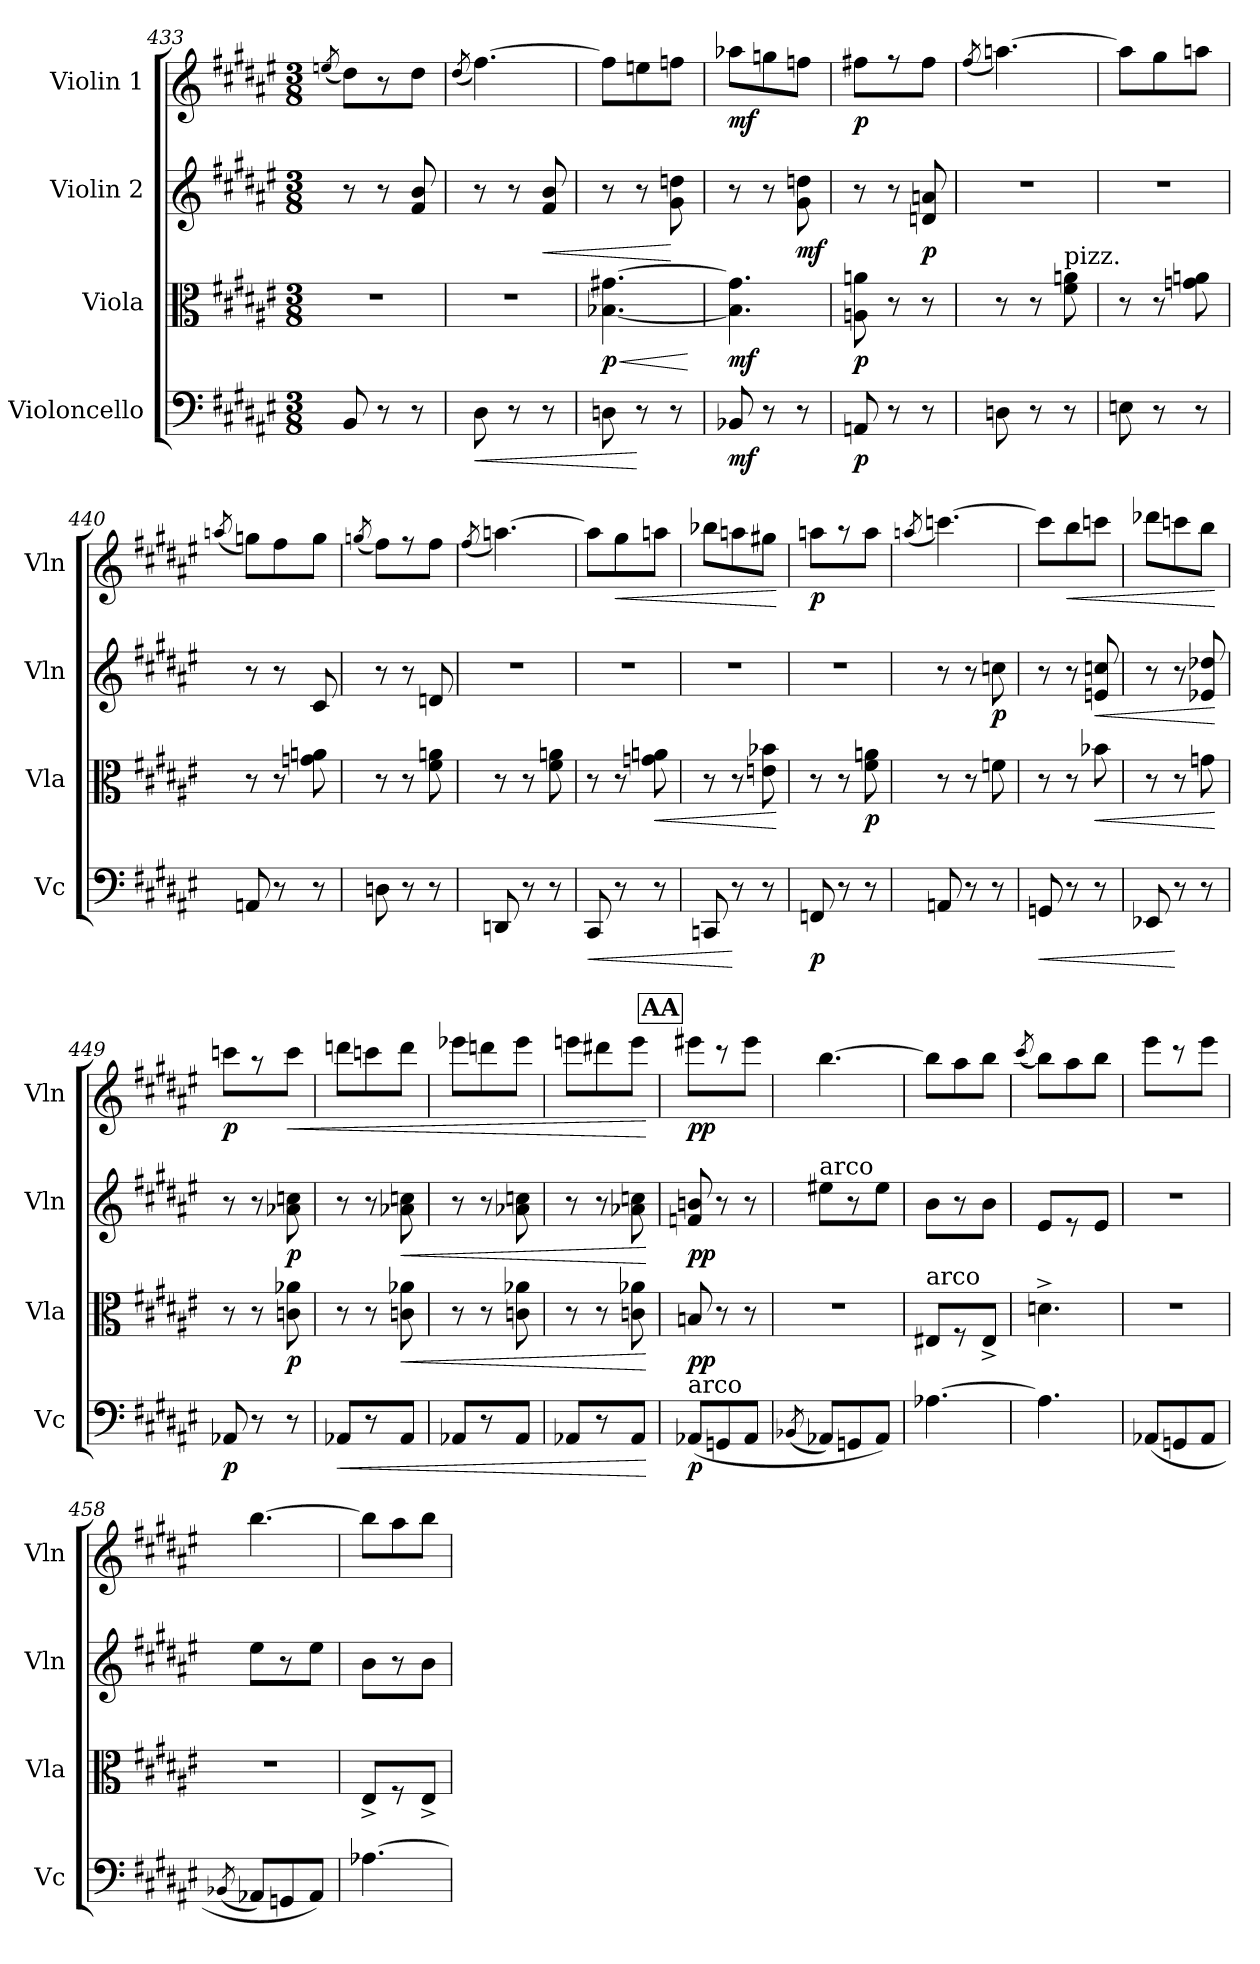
**kern	**dynam	**kern	**dynam	**kern	**dynam	**kern	**dynam
*part4	*part4	*part3	*part3	*part2	*part2	*part1	*part1
*staff4	*staff4	*staff3	*staff3	*staff2	*staff2	*staff1	*staff1
*I"Violoncello	*	*I"Viola	*	*I"Violin 2	*	*I"Violin 1	*
*I'Vc	*	*I'Vla	*	*I'Vln	*	*I'Vln	*
*clefF4	*	*clefC3	*	*clefG2	*	*clefG2	*
*k[f#c#g#d#a#e#]	*	*k[f#c#g#d#a#e#]	*	*k[f#c#g#d#a#e#]	*	*k[f#c#g#d#a#e#]	*
*M3/8	*	*M3/8	*	*M3/8	*	*M3/8	*
=433	=433	=433	=433	=433	=433	=433	=433
.	.	.	.	.	.	(<8qeen/	.
8BB/	.	4.r	.	8r	.	8dd#\L)	.
8r	.	.	.	8r	.	8r	.
8r	.	.	.	8f#/ 8b/	.	8dd#\J	.
=434	=434	=434	=434	=434	=434	=434	=434
.	.	.	.	.	.	(<8qdd#/	.
!	!LO:HP:b	!	!	!	!	!	!
8D#\	<	4.r	.	8r	.	[4.ff#\)	.
8r	.	.	.	8r	.	.	.
!	!	!	!	!	!LO:HP:b	!	!
8r	.	.	.	8f#/ 8b/	<	.	.
=435	=435	=435	=435	=435	=435	=435	=435
!	!	!	!LO:HP:b	!	!	!	!
!	!	!	!LO:DY:n=1:b	!	!	!	!
8Dn\	.	[4.B-X\ [4.g#X\	< p	8r	.	8ff#\L]	.
8r	[	.	.	8r	.	8een\	.
8r	.	.	.	8g#\ 8ddn\	[	8ffn\J	.
.	.	.	[	.	.	.	.
=436	=436	=436	=436	=436	=436	=436	=436
!	!LO:DY:b	!	!LO:DY:b	!	!	!	!LO:DY:b
8BB-X/	mf	4.B-\] 4.g#\]	mf	8r	.	8aa-X\L	mf
8r	.	.	.	8r	.	8ggn\	.
!	!	!	!	!	!LO:DY:b	!	!
8r	.	.	.	8g#\ 8ddn\	mf	8ffn\J	.
=437	=437	=437	=437	=437	=437	=437	=437
!	!LO:DY:b	!	!LO:DY:b	!	!	!	!LO:DY:b
8AAn/	p	8An\ 8an\	p	8r	.	8ff#X\L	p
8r	.	8r	.	8r	.	8r	.
!	!	!	!	!	!LO:DY:b	!	!
8r	.	8r	.	8dn/ 8an/	p	8ff#\J	.
=438	=438	=438	=438	=438	=438	=438	=438
.	.	.	.	.	.	(<8qff#/	.
8Dn\	.	8r	.	4.r	.	[4.aan\)	.
8r	.	8r	.	.	.	.	.
!	!	!LO:TX:a:t=pizz.	!	!	!	!	!
8r	.	8f#\ 8an\	.	.	.	.	.
!!LO:PB:g=z
=439	=439	=439	=439	=439	=439	=439	=439
8En\	.	8r	.	4.r	.	8aan\L]	.
8r	.	8r	.	.	.	8gg#\	.
8r	.	8gn\ 8an\	.	.	.	8aa\J	.
=440	=440	=440	=440	=440	=440	=440	=440
.	.	.	.	.	.	(<8qaan/	.
8AAn/	.	8r	.	8r	.	8ggn\L)	.
8r	.	8r	.	8r	.	8ff#\	.
8r	.	8gn\ 8an\	.	8c#/	.	8gg\J	.
=441	=441	=441	=441	=441	=441	=441	=441
.	.	.	.	.	.	(<8qggn/	.
8Dn\	.	8r	.	8r	.	8ff#\L)	.
8r	.	8r	.	8r	.	8r	.
8r	.	8f#\ 8an\	.	8dn/	.	8ff#\J	.
=442	=442	=442	=442	=442	=442	=442	=442
.	.	.	.	.	.	(<8qff#/	.
8DDn/	.	8r	.	4.r	.	[4.aan\)	.
8r	.	8r	.	.	.	.	.
8r	.	8f#\ 8an\	.	.	.	.	.
=443	=443	=443	=443	=443	=443	=443	=443
!	!LO:HP:b	!	!	!	!	!	!
8CC#/	<	8r	.	4.r	.	8aa\L]	.
!	!	!	!	!	!	!	!LO:HP:b
8r	.	8r	.	.	.	8gg#\	<
!	!	!	!LO:HP:b	!	!	!	!
8r	.	8gn\ 8an\	<	.	.	8aan\J	.
=444	=444	=444	=444	=444	=444	=444	=444
8CCn/	.	8r	.	4.r	.	8bb-X\L	.
8r	[	8r	.	.	.	8aan\	.
8r	.	8en\ 8b-X\	.	.	.	8gg#X\J	.
.	.	.	[	.	.	.	[
=445	=445	=445	=445	=445	=445	=445	=445
!	!LO:DY:b	!	!	!	!	!	!LO:DY:b
8FFn/	p	8r	.	4.r	.	8aan\L	p
8r	.	8r	.	.	.	8r	.
!	!	!	!LO:DY:b	!	!	!	!
8r	.	8f#\ 8an\	p	.	.	8aa\J	.
=446	=446	=446	=446	=446	=446	=446	=446
.	.	.	.	.	.	(<8qaan/	.
8AAn/	.	8r	.	8r	.	[4.cccn\)	.
8r	.	8r	.	8r	.	.	.
!	!	!	!	!	!LO:DY:b	!	!
8r	.	8fn\	.	8ccn\	p	.	.
!!LO:LB:g=z
=447	=447	=447	=447	=447	=447	=447	=447
!	!LO:HP:b	!	!	!	!	!	!
8GGn/	<	8r	.	8r	.	8cccn\L]	.
!	!	!	!	!	!	!	!LO:HP:b
8r	.	8r	.	8r	.	8bb\	<
!	!	!	!LO:HP:b	!	!LO:HP:b	!	!
8r	.	8b-X\	<	8en/ 8ccn/	<	8ccc\J	.
=448	=448	=448	=448	=448	=448	=448	=448
8EE-X/	.	8r	.	8r	.	8ddd-X\L	.
8r	[	8r	.	8r	.	8cccn\	.
8r	.	8gn\	.	8e-X/ 8dd-X/	.	8bb\J	.
.	.	.	[	.	[	.	[
=449	=449	=449	=449	=449	=449	=449	=449
!	!LO:DY:b	!	!	!	!	!	!LO:DY:b
8AA-X/	p	8r	.	8r	.	8cccn\L	p
8r	.	8r	.	8r	.	8r	.
!	!	!	!LO:DY:b	!	!LO:DY:b	!	!LO:HP:b
8r	.	8cn\ 8a-X\	p	8a-X\ 8ccn\	p	8ccc\J	<
=450	=450	=450	=450	=450	=450	=450	=450
!	!LO:HP:b	!	!	!	!	!	!
8AA-X/L	<	8r	.	8r	.	8dddn\L	.
8r	.	8r	.	8r	.	8cccn\	.
!	!	!	!LO:HP:b	!	!LO:HP:b	!	!
8AA-/J	.	8cn\ 8a-X\	<	8a-X\ 8ccn\	<	8ddd\J	.
=451	=451	=451	=451	=451	=451	=451	=451
8AA-X/L	.	8r	.	8r	.	8eee-X\L	.
8r	.	8r	.	8r	.	8dddn\	.
8AA-/J	.	8cn\ 8a-X\	.	8a-X\ 8ccn\	.	8eee-\J	.
=452	=452	=452	=452	=452	=452	=452	=452
8AA-X/L	.	8r	.	8r	.	8eeen\L	.
8r	.	8r	.	8r	.	8ddd#X\	.
8AA-/J	.	8cn\ 8a-X\	.	8a-X\ 8ccn\	.	8eee\J	.
.	[	.	[	.	[	.	[
!!LO:REH:place=s1:a:B:fs=14:t=AA
=453	=453	=453	=453	=453	=453	=453	=453
!LO:TX:a:t=arco	!	!	!	!	!	!	!
!	!LO:DY:b	!	!LO:DY:b	!	!LO:DY:b	!	!LO:DY:b
(>8AA-X/L	p	8Bn/	pp	8fn/ 8bn/	pp	8eee#X\L	pp
8GGn/	.	8r	.	8r	.	8r	.
8AA-/J	.	8r	.	8r	.	8eee#\J	.
=454	=454	=454	=454	=454	=454	=454	=454
(<8qBB-X/	.	.	.	.	.	.	.
!	!	!	!	!LO:TX:a:t=arco	!	!	!
8AA-X/L)	.	4.r	.	8ee#X\L	.	[4.bb\	.
8GGn/	.	.	.	8r	.	.	.
8AA-/J)	.	.	.	8ee#\J	.	.	.
!!LO:LB:g=z
=455	=455	=455	=455	=455	=455	=455	=455
!	!	!LO:TX:a:t=arco	!	!	!	!	!
[4.A-X\	.	8E#X/L	.	8b\L	.	8bb\L]	.
.	.	8r	.	8r	.	8aa#\	.
.	.	8E#^/J	.	8b\J	.	8bb\J	.
=456	=456	=456	=456	=456	=456	=456	=456
.	.	.	.	.	.	(<8qccc#/	.
4.A-\]	.	4.dn^\	.	8e#/L	.	8bb\L)	.
.	.	.	.	8r	.	8aa#\	.
.	.	.	.	8e#/J	.	8bb\J	.
=457	=457	=457	=457	=457	=457	=457	=457
(>8AA-X/L	.	4.r	.	4.r	.	8eee#\L	.
8GGn/	.	.	.	.	.	8r	.
8AA-/J	.	.	.	.	.	8eee#\J	.
=458	=458	=458	=458	=458	=458	=458	=458
(<8qBB-X/	.	.	.	.	.	.	.
8AA-X/L)	.	4.r	.	8ee#\L	.	[4.bb\	.
8GGn/	.	.	.	8r	.	.	.
8AA-/J)	.	.	.	8ee#\J	.	.	.
=459	=459	=459	=459	=459	=459	=459	=459
[4.A-X\	.	8E#^/L	.	8b\L	.	8bb\L]	.
.	.	8r	.	8r	.	8aa#\	.
.	.	8E#^/J	.	8b\J	.	8bb\J	.
=	=	=	=	=	=	=	=
*-	*-	*-	*-	*-	*-	*-	*-
